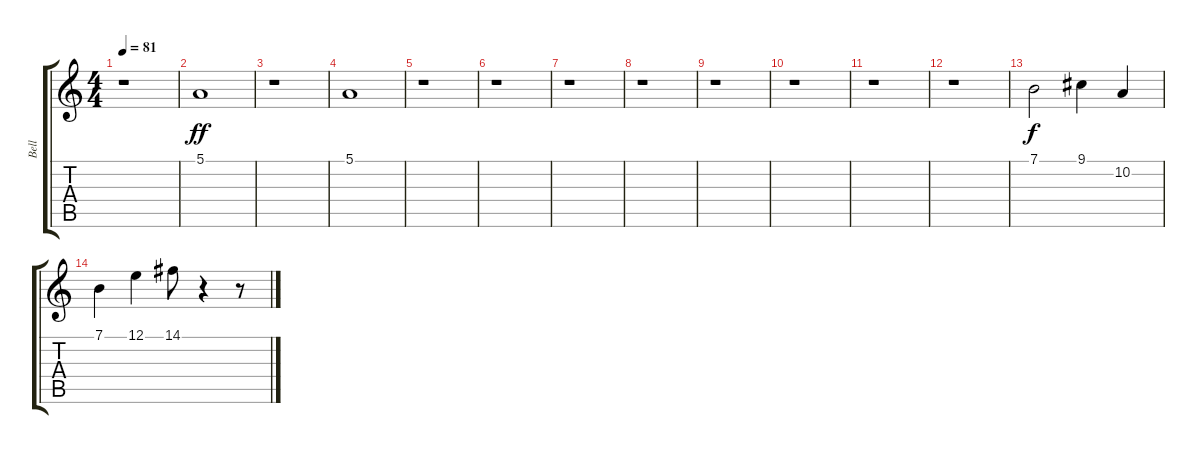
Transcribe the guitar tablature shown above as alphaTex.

\track ("Bell" "Bell") {instrument tubularbells}
\staff {score tabs}
\tuning (E4 B3 G3 D3 A2 E2) {hide}
\ts (4 4)
\tempo 81
\clef g2
\ks c
r.1{dy ff} |
5.1.1 |
r.1 |
5.1.1 |
r.1 |
r.1 |
r.1 |
r.1 |
r.1 |
r.1 |
r.1 |
r.1 |
7.1.2{dy f} 9.1.4 10.2.4 |
7.1.4 12.1.4 14.1.8 r.4 r.8
